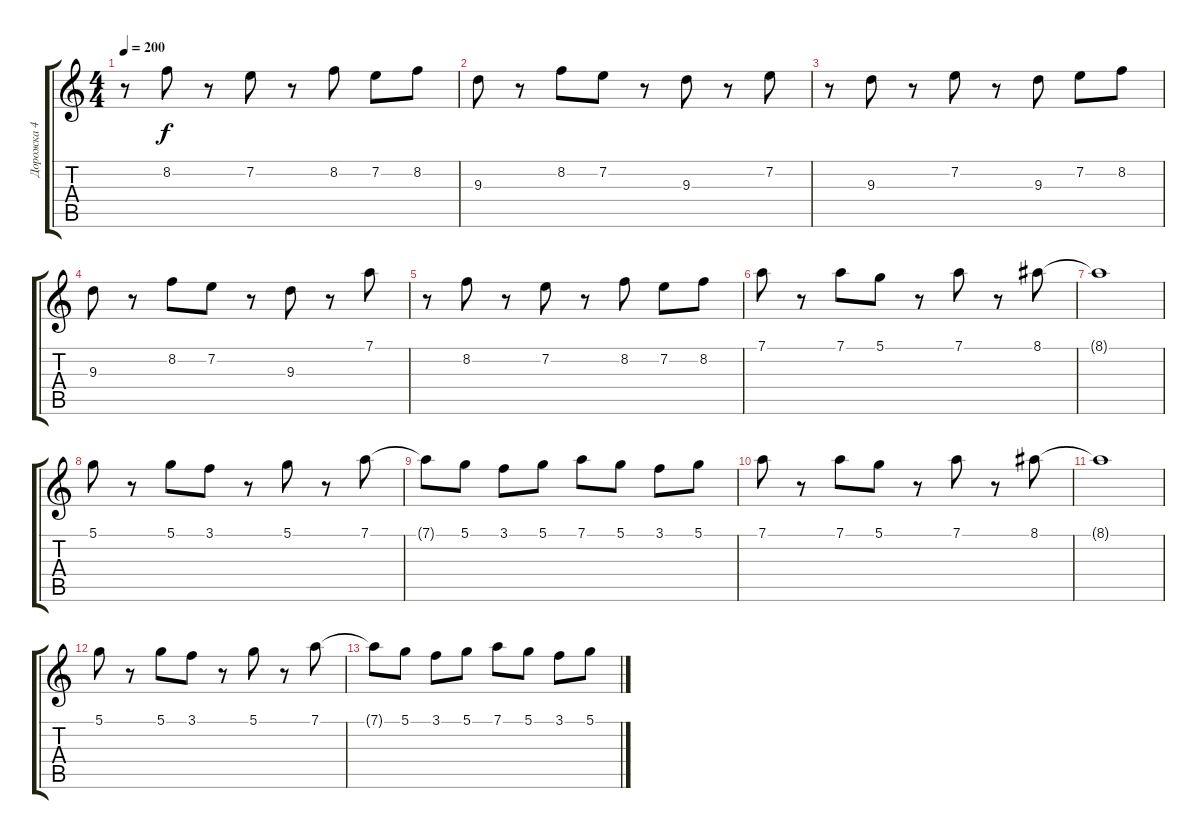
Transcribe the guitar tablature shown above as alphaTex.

\track ("Дорожка 4" "Дорожка 4") {instrument acousticguitarnylon}
\staff {score tabs}
\tuning (D4 A3 F3 C3 G2 D2) {hide}
\ts (4 4)
\tempo 200
\clef g2
\ks c
r.8{dy f} 8.2.8 r.8 7.2.8 r.8 8.2.8 7.2.8 8.2.8 |
9.3.8 r.8 8.2.8 7.2.8 r.8 9.3.8 r.8 7.2.8 |
r.8 9.3.8 r.8 7.2.8 r.8 9.3.8 7.2.8 8.2.8 |
9.3.8 r.8 8.2.8 7.2.8 r.8 9.3.8 r.8 7.1.8 |
r.8 8.2.8 r.8 7.2.8 r.8 8.2.8 7.2.8 8.2.8 |
7.1.8 r.8 7.1.8 5.1.8 r.8 7.1.8 r.8 8.1.8 |
8.1{t}.1 |
5.1.8 r.8 5.1.8 3.1.8 r.8 5.1.8 r.8 7.1.8 |
7.1{t}.8 5.1.8 3.1.8 5.1.8 7.1.8 5.1.8 3.1.8 5.1.8 |
7.1.8 r.8 7.1.8 5.1.8 r.8 7.1.8 r.8 8.1.8 |
8.1{t}.1 |
5.1.8 r.8 5.1.8 3.1.8 r.8 5.1.8 r.8 7.1.8 |
7.1{t}.8 5.1.8 3.1.8 5.1.8 7.1.8 5.1.8 3.1.8 5.1.8
